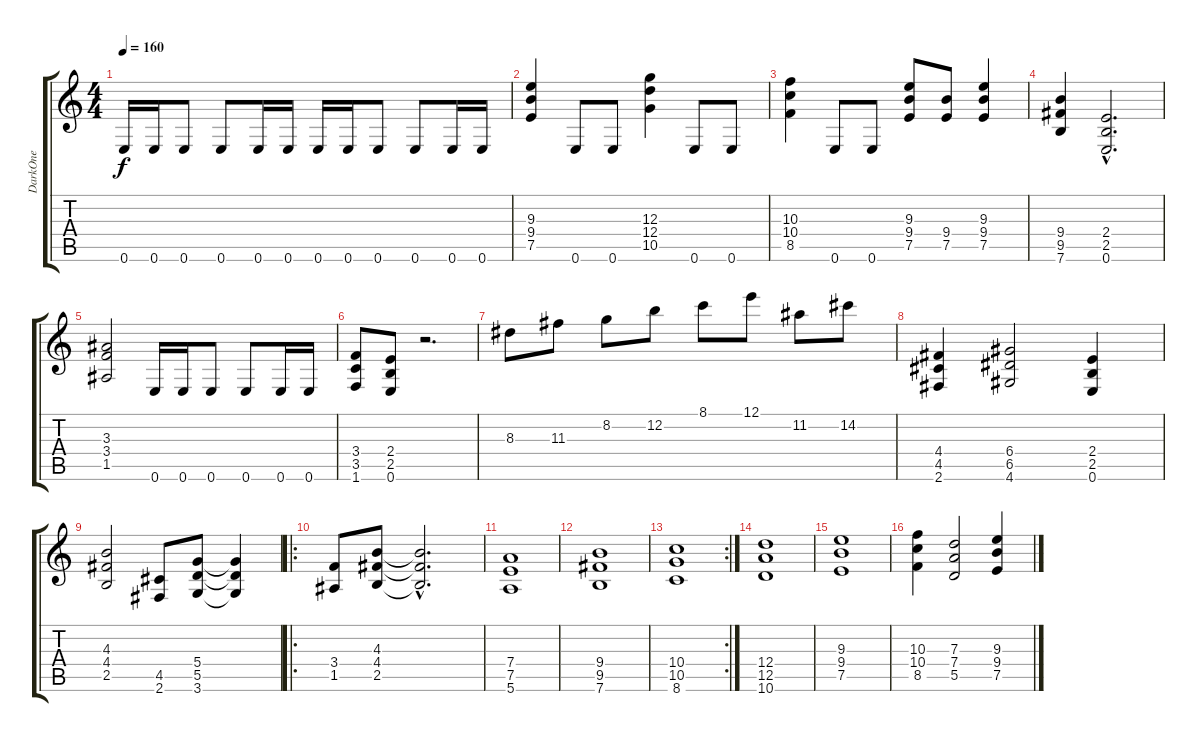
\track ("DarkOne" "DarkOne") {instrument distortionguitar}
\staff {score tabs}
\tuning (E4 B3 G3 D3 A2 E2) {hide}
\ts (4 4)
\tempo 160
\clef g2
\ks c
0.6.16{dy f} 0.6.16 0.6.8 0.6.8 0.6.16 0.6.16 0.6.16 0.6.16 0.6.8 0.6.8 0.6.16 0.6.16 |
(9.3 9.4 7.5).4 0.6.8 0.6.8 (12.3 12.4 10.5).4 0.6.8 0.6.8 |
(10.3 10.4 8.5).4 0.6.8 0.6.8 (9.3 9.4 7.5).8 (9.4 7.5).8 (9.3 9.4 7.5).4 |
(9.4 9.5 7.6).4 (2.4{hac} 2.5{hac} 0.6{hac}).2{d} |
(3.3 3.4 1.5).2 0.6.16 0.6.16 0.6.8 0.6.8 0.6.16 0.6.16 |
(3.4 3.5 1.6).8 (2.4 2.5 0.6).8 r.2{d} |
8.3.8 11.3.8 8.2.8 12.2.8 8.1.8 12.1.8 11.2.8 14.2.8 |
(4.4 4.5 2.6).4 (6.4 6.5 4.6).2 (2.4 2.5 0.6).4 |
(4.3 4.4 2.5).2 (4.5 2.6).8 (5.4 5.5 3.6).8 (5.4{t} 5.5{t} 3.6{t}).4 |
\ro
(3.4 1.5).8 (4.3 4.4 2.5).8 (4.3{hac t} 4.4{hac t} 2.5{hac t}).2{d} |
(7.4 7.5 5.6).1 |
(9.4 9.5 7.6).1 |
\rc 2
(10.4 10.5 8.6).1 |
(12.4 12.5 10.6).1 |
(9.3 9.4 7.5).1 |
(10.3 10.4 8.5).4 (7.3 7.4 5.5).2 (9.3 9.4 7.5).4
